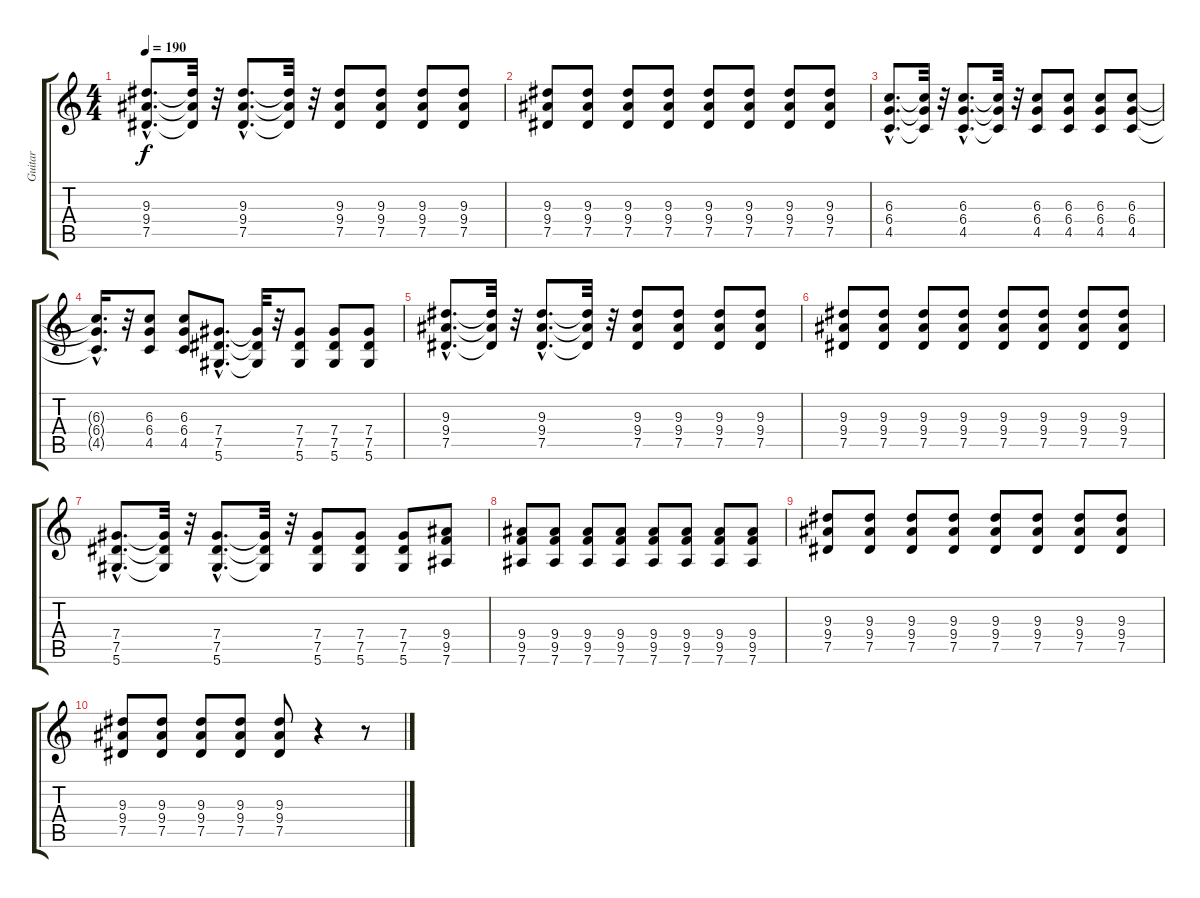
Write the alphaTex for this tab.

\track ("Guitar " "Guitar ") {instrument distortionguitar}
\staff {score tabs}
\tuning (Eb4 Bb3 Gb3 Db3 Ab2 Eb2) {hide}
\ts (4 4)
\tempo 190
\clef g2
\ks c
(9.3{hac} 9.4{hac} 7.5{hac}).8{d dy f} (9.3{t} 9.4{t} 7.5{t}).32 r.32 (9.3{hac} 9.4{hac} 7.5{hac}).8{d} (9.3{t} 9.4{t} 7.5{t}).32 r.32 (9.3 9.4 7.5).8 (9.3 9.4 7.5).8 (9.3 9.4 7.5).8 (9.3 9.4 7.5).8 |
(9.3 9.4 7.5).8 (9.3 9.4 7.5).8 (9.3 9.4 7.5).8 (9.3 9.4 7.5).8 (9.3 9.4 7.5).8 (9.3 9.4 7.5).8 (9.3 9.4 7.5).8 (9.3 9.4 7.5).8 |
(6.3{hac} 6.4{hac} 4.5{hac}).8{d} (6.3{t} 6.4{t} 4.5{t}).32 r.32 (6.3{hac} 6.4{hac} 4.5{hac}).8{d} (6.3{t} 6.4{t} 4.5{t}).32 r.32 (6.3 6.4 4.5).8 (6.3 6.4 4.5).8 (6.3 6.4 4.5).8 (6.3 6.4 4.5).8 |
(6.3{hac t} 6.4{hac t} 4.5{hac t}).16{d} r.32 (6.3 6.4 4.5).8 (6.3 6.4 4.5).8 (7.4{hac} 7.5{hac} 5.6{hac}).8{d} (7.4{t} 7.5{t} 5.6{t}).32 r.32 (7.4 7.5 5.6).8 (7.4 7.5 5.6).8 (7.4 7.5 5.6).8 |
(9.3{hac} 9.4{hac} 7.5{hac}).8{d} (9.3{t} 9.4{t} 7.5{t}).32 r.32 (9.3{hac} 9.4{hac} 7.5{hac}).8{d} (9.3{t} 9.4{t} 7.5{t}).32 r.32 (9.3 9.4 7.5).8 (9.3 9.4 7.5).8 (9.3 9.4 7.5).8 (9.3 9.4 7.5).8 |
(9.3 9.4 7.5).8 (9.3 9.4 7.5).8 (9.3 9.4 7.5).8 (9.3 9.4 7.5).8 (9.3 9.4 7.5).8 (9.3 9.4 7.5).8 (9.3 9.4 7.5).8 (9.3 9.4 7.5).8 |
(7.4{hac} 7.5{hac} 5.6{hac}).8{d} (7.4{t} 7.5{t} 5.6{t}).32 r.32 (7.4{hac} 7.5{hac} 5.6{hac}).8{d} (7.4{t} 7.5{t} 5.6{t}).32 r.32 (7.4 7.5 5.6).8 (7.4 7.5 5.6).8 (7.4 7.5 5.6).8 (9.4 9.5 7.6).8 |
(9.4 9.5 7.6).8 (9.4 9.5 7.6).8 (9.4 9.5 7.6).8 (9.4 9.5 7.6).8 (9.4 9.5 7.6).8 (9.4 9.5 7.6).8 (9.4 9.5 7.6).8 (9.4 9.5 7.6).8 |
(9.3 9.4 7.5).8 (9.3 9.4 7.5).8 (9.3 9.4 7.5).8 (9.3 9.4 7.5).8 (9.3 9.4 7.5).8 (9.3 9.4 7.5).8 (9.3 9.4 7.5).8 (9.3 9.4 7.5).8 |
(9.3 9.4 7.5).8 (9.3 9.4 7.5).8 (9.3 9.4 7.5).8 (9.3 9.4 7.5).8 (9.3 9.4 7.5).8 r.4 r.8
